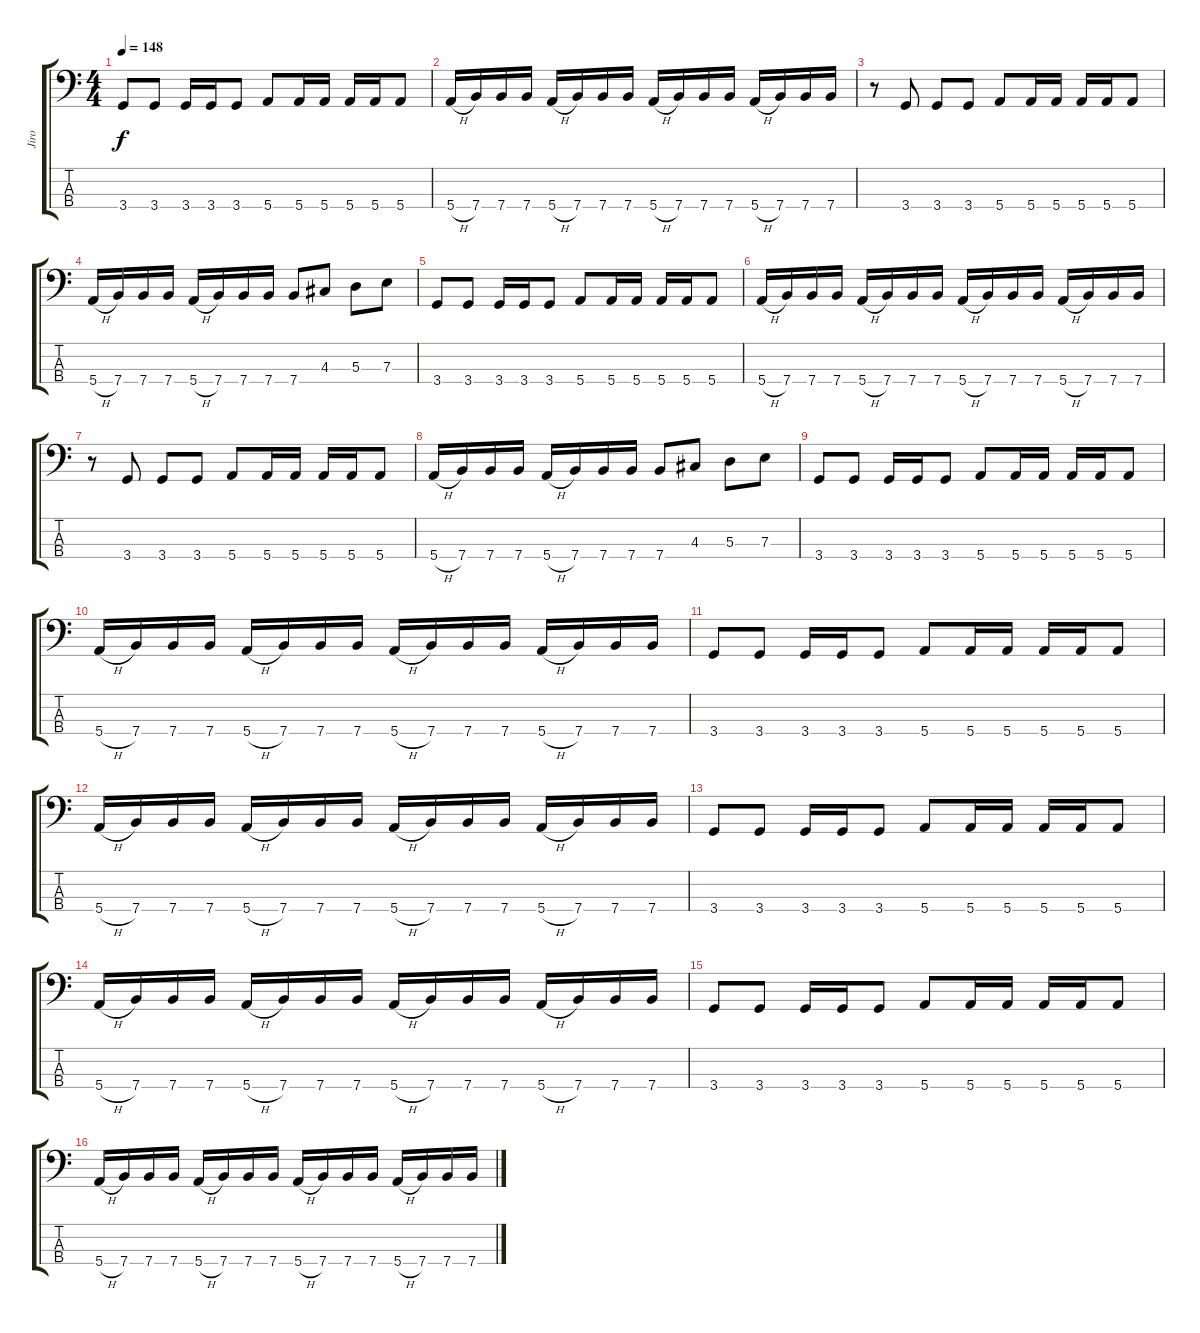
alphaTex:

\track ("Jiro" "Jiro") {instrument electricbasspick}
\staff {score tabs}
\tuning (G2 D2 A1 E1) {hide}
\ts (4 4)
\tempo 148
\clef f4
\ks c
3.4.8{dy f} 3.4.8 3.4.16 3.4.16 3.4.8 5.4.8 5.4.16 5.4.16 5.4.16 5.4.16 5.4.8 |
5.4{h}.16 7.4.16 7.4.16 7.4.16 5.4{h}.16 7.4.16 7.4.16 7.4.16 5.4{h}.16 7.4.16 7.4.16 7.4.16 5.4{h}.16 7.4.16 7.4.16 7.4.16 |
r.8 3.4.8 3.4.8 3.4.8 5.4.8 5.4.16 5.4.16 5.4.16 5.4.16 5.4.8 |
5.4{h}.16 7.4.16 7.4.16 7.4.16 5.4{h}.16 7.4.16 7.4.16 7.4.16 7.4.8 4.3.8 5.3.8 7.3.8 |
3.4.8 3.4.8 3.4.16 3.4.16 3.4.8 5.4.8 5.4.16 5.4.16 5.4.16 5.4.16 5.4.8 |
5.4{h}.16 7.4.16 7.4.16 7.4.16 5.4{h}.16 7.4.16 7.4.16 7.4.16 5.4{h}.16 7.4.16 7.4.16 7.4.16 5.4{h}.16 7.4.16 7.4.16 7.4.16 |
r.8 3.4.8 3.4.8 3.4.8 5.4.8 5.4.16 5.4.16 5.4.16 5.4.16 5.4.8 |
5.4{h}.16 7.4.16 7.4.16 7.4.16 5.4{h}.16 7.4.16 7.4.16 7.4.16 7.4.8 4.3.8 5.3.8 7.3.8 |
3.4.8 3.4.8 3.4.16 3.4.16 3.4.8 5.4.8 5.4.16 5.4.16 5.4.16 5.4.16 5.4.8 |
5.4{h}.16 7.4.16 7.4.16 7.4.16 5.4{h}.16 7.4.16 7.4.16 7.4.16 5.4{h}.16 7.4.16 7.4.16 7.4.16 5.4{h}.16 7.4.16 7.4.16 7.4.16 |
3.4.8 3.4.8 3.4.16 3.4.16 3.4.8 5.4.8 5.4.16 5.4.16 5.4.16 5.4.16 5.4.8 |
5.4{h}.16 7.4.16 7.4.16 7.4.16 5.4{h}.16 7.4.16 7.4.16 7.4.16 5.4{h}.16 7.4.16 7.4.16 7.4.16 5.4{h}.16 7.4.16 7.4.16 7.4.16 |
3.4.8 3.4.8 3.4.16 3.4.16 3.4.8 5.4.8 5.4.16 5.4.16 5.4.16 5.4.16 5.4.8 |
5.4{h}.16 7.4.16 7.4.16 7.4.16 5.4{h}.16 7.4.16 7.4.16 7.4.16 5.4{h}.16 7.4.16 7.4.16 7.4.16 5.4{h}.16 7.4.16 7.4.16 7.4.16 |
3.4.8 3.4.8 3.4.16 3.4.16 3.4.8 5.4.8 5.4.16 5.4.16 5.4.16 5.4.16 5.4.8 |
5.4{h}.16 7.4.16 7.4.16 7.4.16 5.4{h}.16 7.4.16 7.4.16 7.4.16 5.4{h}.16 7.4.16 7.4.16 7.4.16 5.4{h}.16 7.4.16 7.4.16 7.4.16
